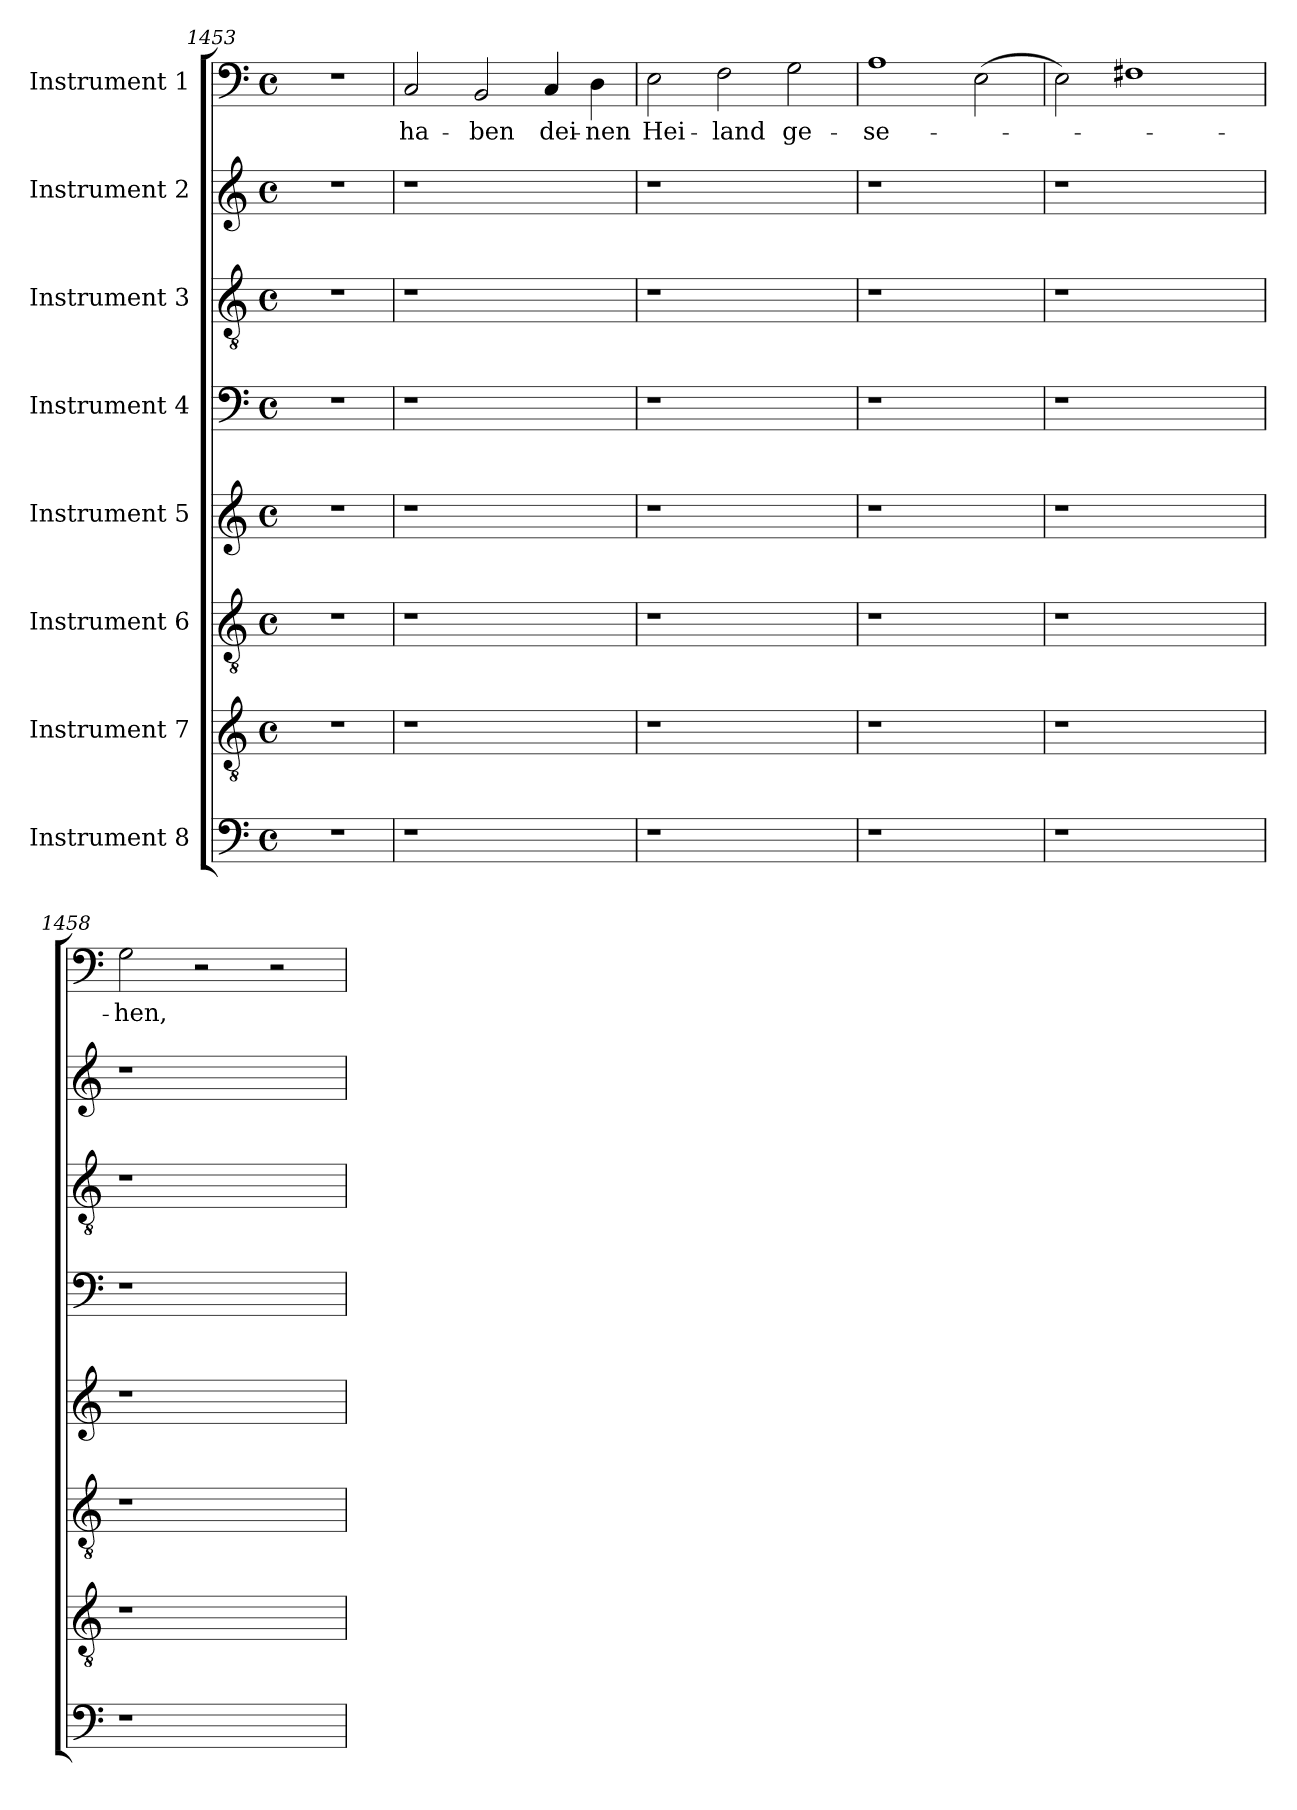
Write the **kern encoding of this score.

**kern	**kern	**kern	**kern	**kern	**kern	**kern	**kern	**text
*part8	*part7	*part6	*part5	*part4	*part3	*part2	*part1	*part1
*staff8	*staff7	*staff6	*staff5	*staff4	*staff3	*staff2	*staff1	*staff1
*I"Instrument 8	*I"Instrument 7	*I"Instrument 6	*I"Instrument 5	*I"Instrument 4	*I"Instrument 3	*I"Instrument 2	*I"Instrument 1	*
*clefF4	*clefGv2	*clefGv2	*clefG2	*clefF4	*clefGv2	*clefG2	*clefF4	*
*M4/4	*M4/4	*M4/4	*M4/4	*M4/4	*M4/4	*M4/4	*M4/4	*
*met(c)	*met(c)	*met(c)	*met(c)	*met(c)	*met(c)	*met(c)	*met(c)	*
=1453	=1453	=1453	=1453	=1453	=1453	=1453	=1453	=1453
1r	1r	1r	1r	1r	1r	1r	1r	.
=1454	=1454	=1454	=1454	=1454	=1454	=1454	=1454	=1454
!	!	!	!	!	!	!	!	!LO:LY:b:cj
1r	1r	1r	1r	1r	1r	1r	2C/	ha-
!	!	!	!	!	!	!	!	!LO:LY:b:cj
.	.	.	.	.	.	.	2BB/	-ben
!	!	!	!	!	!	!	!	!LO:LY:b
2ryy	2ryy	2ryy	2ryy	2ryy	2ryy	2ryy	4C/	dei-
!	!	!	!	!	!	!	!	!LO:LY:b:rj
.	.	.	.	.	.	.	4D\	-nen
=1455	=1455	=1455	=1455	=1455	=1455	=1455	=1455	=1455
!	!	!	!	!	!	!	!	!LO:LY:b:cj
1r	1r	1r	1r	1r	1r	1r	2E\	Hei-
!	!	!	!	!	!	!	!	!LO:LY:b:cj
.	.	.	.	.	.	.	2F\	-land
!	!	!	!	!	!	!	!	!LO:LY:b:cj
2ryy	2ryy	2ryy	2ryy	2ryy	2ryy	2ryy	2G\	ge-
=1456	=1456	=1456	=1456	=1456	=1456	=1456	=1456	=1456
!	!	!	!	!	!	!	!	!LO:LY:b:cj
1r	1r	1r	1r	1r	1r	1r	1A	-se-
2ryy	2ryy	2ryy	2ryy	2ryy	2ryy	2ryy	(>2E\	.
=1457	=1457	=1457	=1457	=1457	=1457	=1457	=1457	=1457
1r	1r	1r	1r	1r	1r	1r	2E\)	.
.	.	.	.	.	.	.	1F#X	.
2ryy	2ryy	2ryy	2ryy	2ryy	2ryy	2ryy	.	.
=1458	=1458	=1458	=1458	=1458	=1458	=1458	=1458	=1458
!	!	!	!	!	!	!	!	!LO:LY:b:cj
1r	1r	1r	1r	1r	1r	1r	2G\	-hen,
.	.	.	.	.	.	.	2r	.
2ryy	2ryy	2ryy	2ryy	2ryy	2ryy	2ryy	2r	.
=	=	=	=	=	=	=	=	=
*-	*-	*-	*-	*-	*-	*-	*-	*-
